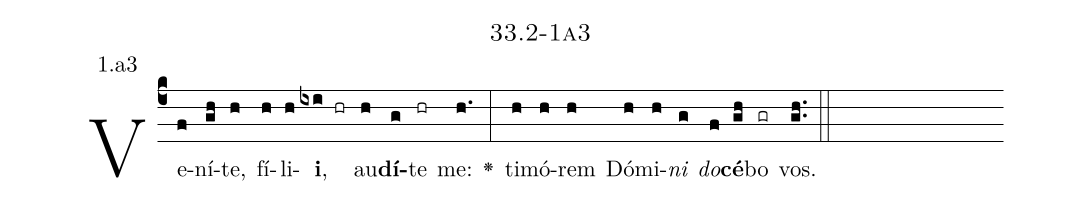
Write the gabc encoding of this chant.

name: 33.2-1a3;
annotation: 1.a3;
%%
(c4)Ve(f)ní(gh)te,(h) fí(h)li(h)<b>i</b>,(ixi hr) au(h)<b>dí</b>(g)te(hr) me:(h.) <v>\greheightstar</v>(:) ti(h)mó(h)rem(h) Dó(h)mi(h)<i>ni</i>(g) <i>do</i>(f)<b>cé</b>(gh)bo(gr) vos.(gh..) (::)


%E(h) u(h) o(g) u(f) a(gh) e.(gh..) (::)
